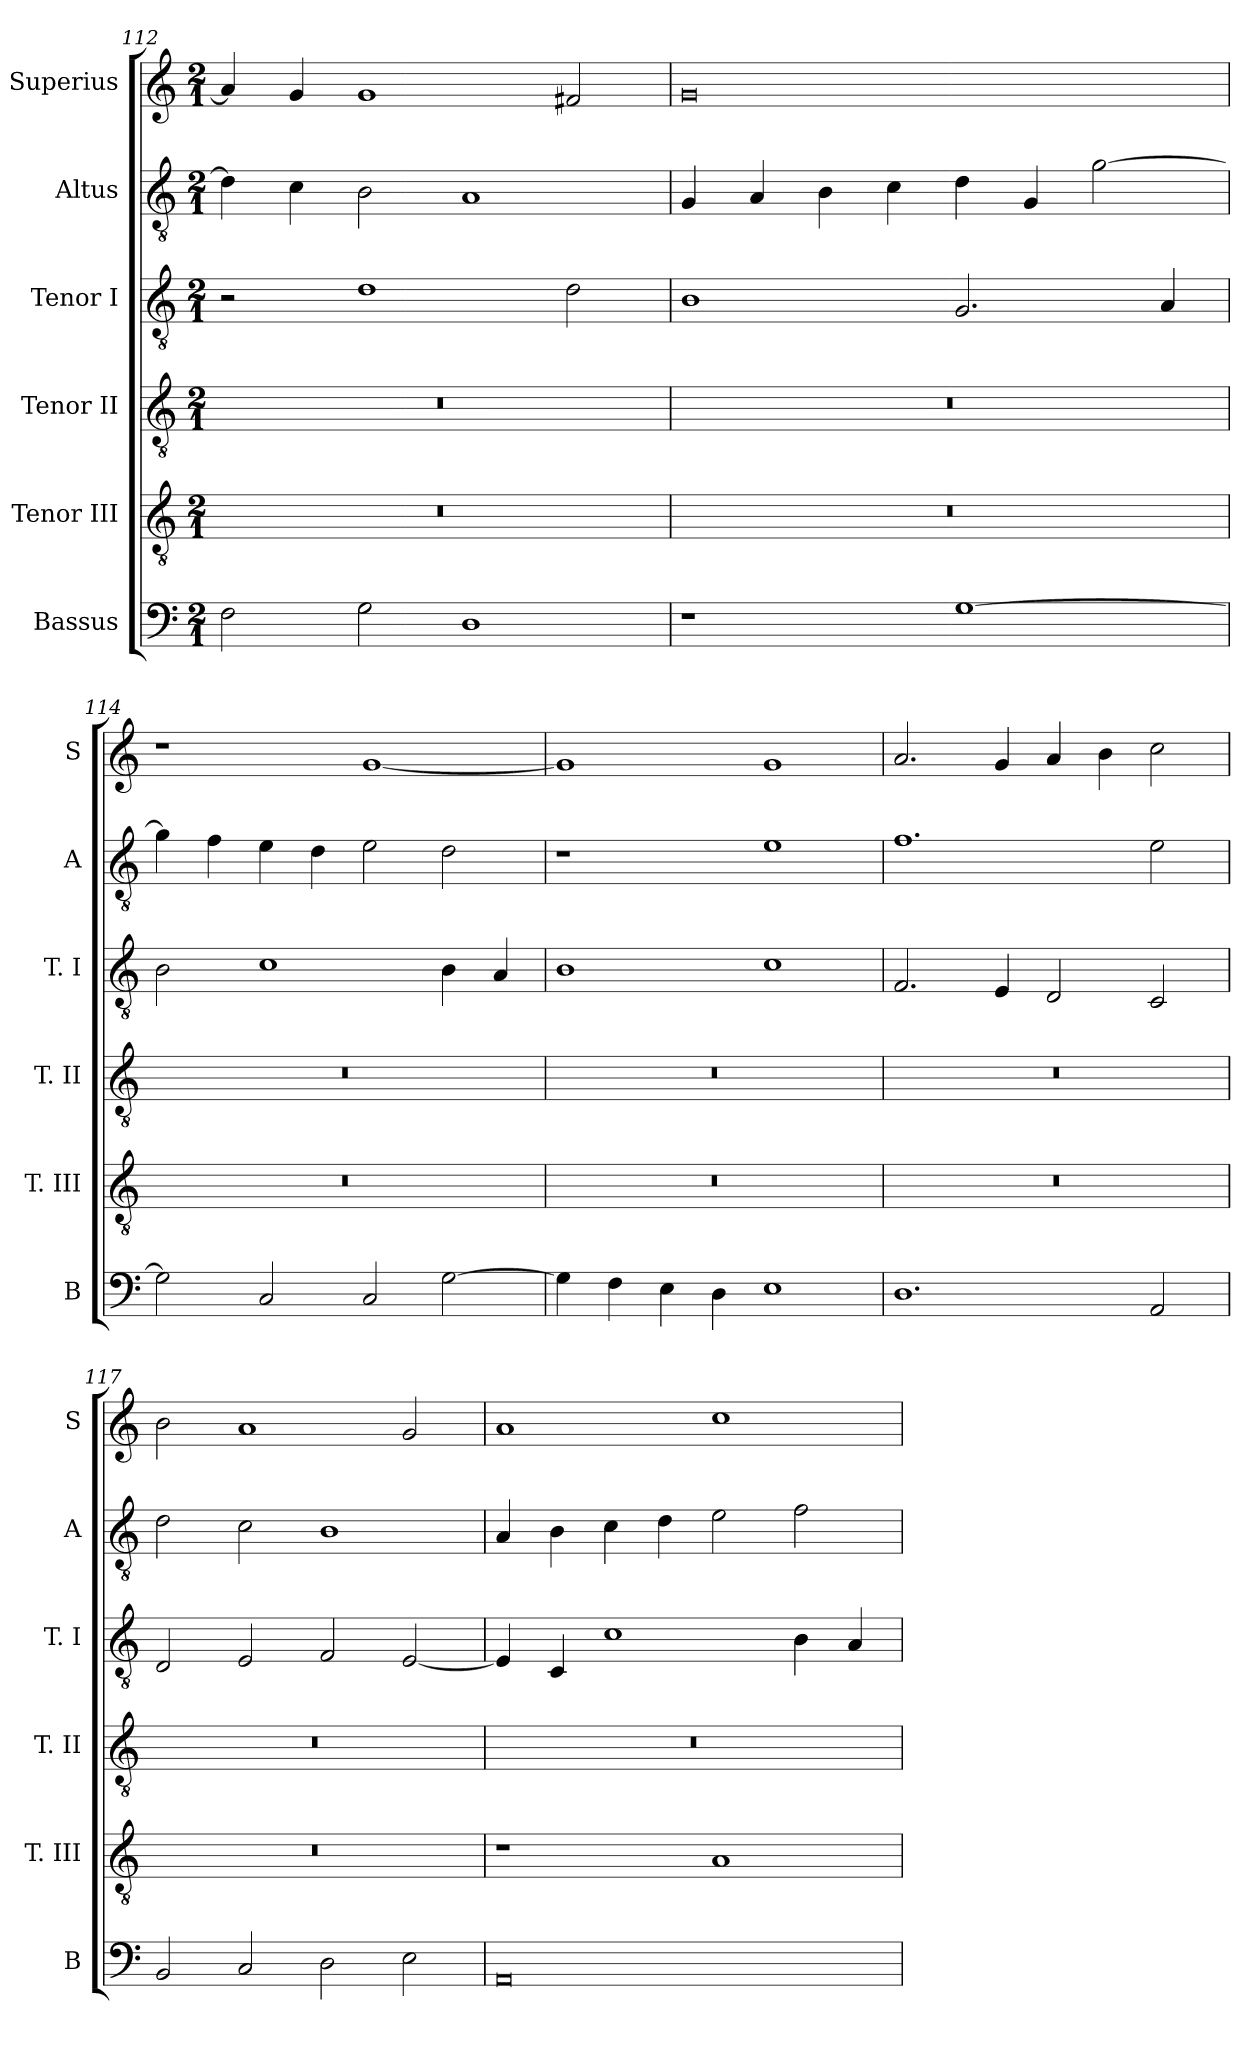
**kern	**kern	**kern	**kern	**kern	**kern
*part6	*part5	*part4	*part3	*part2	*part1
*staff6	*staff5	*staff4	*staff3	*staff2	*staff1
*I"Bassus	*I"Tenor III	*I"Tenor II	*I"Tenor I	*I"Altus	*I"Superius
*I'B	*I'T. III	*I'T. II	*I'T. I	*I'A	*I'S
*clefF4	*clefGv2	*clefGv2	*clefGv2	*clefGv2	*clefG2
*k[]	*k[]	*k[]	*k[]	*k[]	*k[]
*C:	*C:	*C:	*C:	*C:	*C:
*M2/1	*M2/1	*M2/1	*M2/1	*M2/1	*M2/1
=112	=112	=112	=112	=112	=112
2F	0r	0r	2r	4d]	4a]
.	.	.	.	4c	4g
2G	.	.	1d	2B	1g
1D	.	.	.	1A	.
.	.	.	2d	.	2f#X
=113	=113	=113	=113	=113	=113
1r	0r	0r	1B	4G	0g
.	.	.	.	4A	.
.	.	.	.	4B	.
.	.	.	.	4c	.
[1G	.	.	2.G	4d	.
.	.	.	.	4G	.
.	.	.	.	[2g	.
.	.	.	4A	.	.
=114	=114	=114	=114	=114	=114
2G]	0r	0r	2B	4g]	1r
.	.	.	.	4f	.
2C	.	.	1c	4e	.
.	.	.	.	4d	.
2C	.	.	.	2e	[1g
[2G	.	.	4B	2d	.
.	.	.	4A	.	.
=115	=115	=115	=115	=115	=115
4G]	0r	0r	1B	1r	1g]
4F	.	.	.	.	.
4E	.	.	.	.	.
4D	.	.	.	.	.
1E	.	.	1c	1e	1g
=116	=116	=116	=116	=116	=116
1.D	0r	0r	2.F	1.f	2.a
.	.	.	4E	.	4g
.	.	.	2D	.	4a
.	.	.	.	.	4b
2AA	.	.	2C	2e	2cc
=117	=117	=117	=117	=117	=117
2BB	0r	0r	2D	2d	2b
2C	.	.	2E	2c	1a
2D	.	.	2F	1B	.
2E	.	.	[2E	.	2g
=118	=118	=118	=118	=118	=118
0AA	1r	0r	4E]	4A	1a
.	.	.	4C	4B	.
.	.	.	1c	4c	.
.	.	.	.	4d	.
.	1A	.	.	2e	1cc
.	.	.	4B	2f	.
.	.	.	4A	.	.
=	=	=	=	=	=
*-	*-	*-	*-	*-	*-
